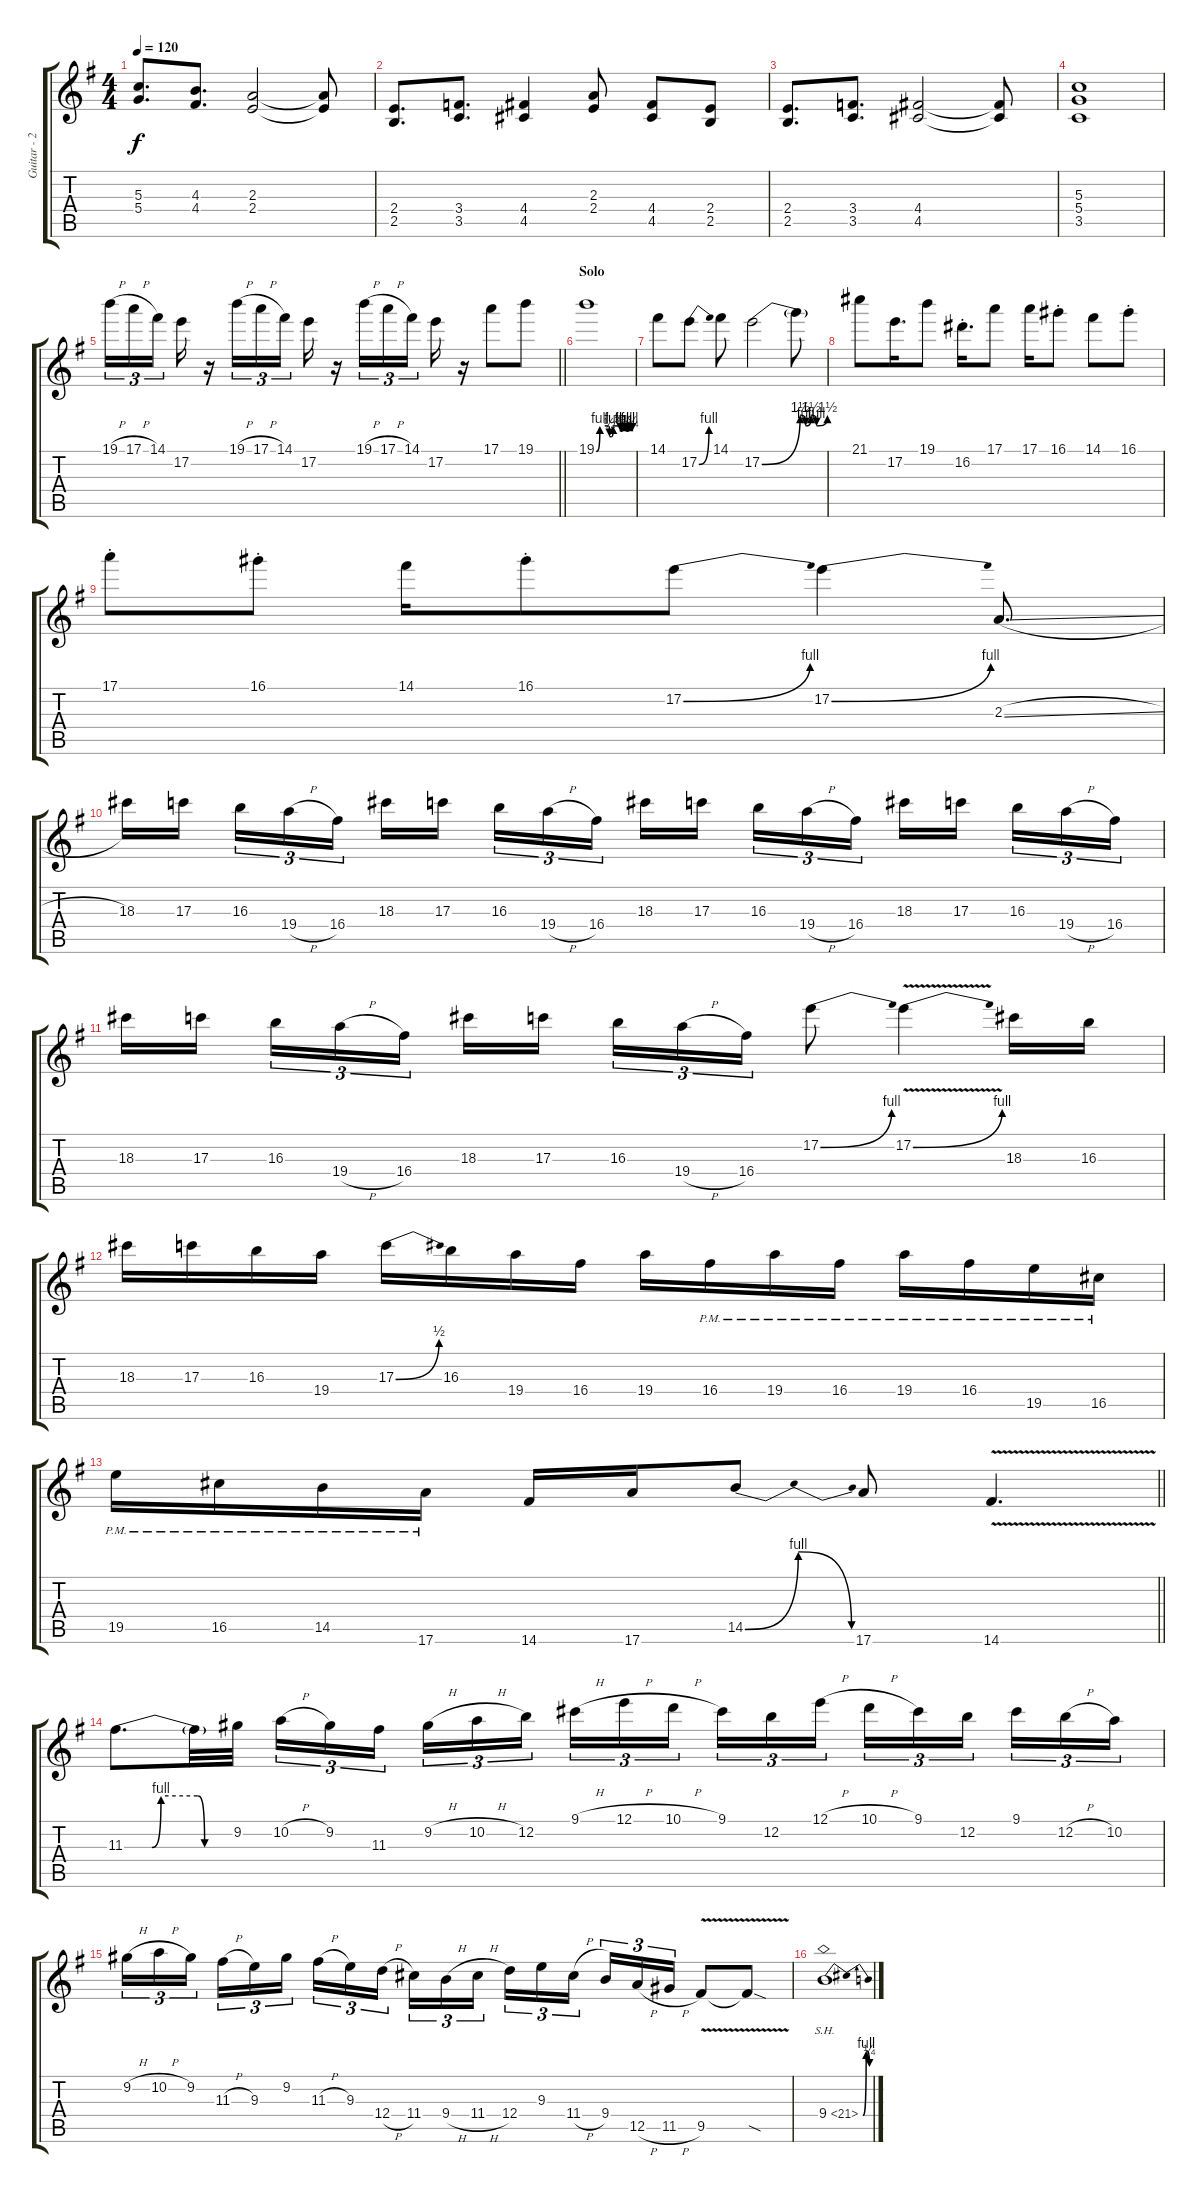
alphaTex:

\track ("Guitar - 2" "Guitar - 2") {instrument distortionguitar}
\staff {score tabs}
\tuning (E4 B3 G3 D3 A2 E2) {hide}
\ts (4 4)
\tempo 120
\clef g2
\ks g
(5.3 5.4).8{d dy f} (4.3 4.4).8{d} (2.3 2.4).2 (2.3{t} 2.4{t}).8 |
(2.4 2.5).8{d} (3.4 3.5).8{d} (4.4 4.5).4 (2.3 2.4).8 (4.4 4.5).8 (2.4 2.5).8 |
(2.4 2.5).8{d} (3.4 3.5).8{d} (4.4 4.5).2 (4.4{t} 4.5{t}).8 |
(5.3 5.4 3.5).1 |
\barLineRight lightlight
19.1{h}.16{tu (3 2)} 17.1{h}.16{tu (3 2)} 14.1.16{tu (3 2) beam splitsecondary} 17.2.16 r.16 19.1{h}.16{tu (3 2)} 17.1{h}.16{tu (3 2)} 14.1.16{tu (3 2) beam splitsecondary} 17.2.16 r.16 19.1{h}.16{tu (3 2)} 17.1{h}.16{tu (3 2)} 14.1.16{tu (3 2) beam splitsecondary} 17.2.16 r.16 17.1.8 19.1.8 |
\section ("" "Solo")
19.1{be (custom 0 0 6 4 20 4 22 2 25 2 28 4 35 4 40 3 45 4 50 3 55 4 60 3)}.1 |
14.1.8 17.2{be (bend 0 0 60 4)}.8 14.1.8 17.2{be (custom 0 0 35 6 40 4 45 6 50 4 60 6)}.2 17.2{t}.8 |
21.1.8 17.2.16{d} 19.1.8 16.2{st}.16{d} 17.1.8 17.1.16 16.1{st}.8 14.1.8 16.1{st}.8 |
17.1{st}.8 16.1{st}.8 14.1.16 16.1{st}.8 17.2{be (bend 0 0 60 4)}.8 17.2{be (bend 0 0 60 4)}.4 2.3{sl}.8{d} |
18.3.16 17.3.16{beam splitsecondary} 16.3.16{tu (3 2)} 19.4{h}.16{tu (3 2)} 16.4.16{tu (3 2)} 18.3.16 17.3.16{beam splitsecondary} 16.3.16{tu (3 2)} 19.4{h}.16{tu (3 2)} 16.4.16{tu (3 2)} 18.3.16 17.3.16{beam splitsecondary} 16.3.16{tu (3 2)} 19.4{h}.16{tu (3 2)} 16.4.16{tu (3 2)} 18.3.16 17.3.16{beam splitsecondary} 16.3.16{tu (3 2)} 19.4{h}.16{tu (3 2)} 16.4.16{tu (3 2)} |
18.3.16 17.3.16{beam splitsecondary} 16.3.16{tu (3 2)} 19.4{h}.16{tu (3 2)} 16.4.16{tu (3 2)} 18.3.16 17.3.16{beam splitsecondary} 16.3.16{tu (3 2)} 19.4{h}.16{tu (3 2)} 16.4.16{tu (3 2)} 17.2{be (bend 0 0 60 4)}.8 17.2{be (bend 0 0 60 4) v}.4 18.3.16 16.3.16 |
18.3.16 17.3.16 16.3.16 19.4.16 17.3{be (bend 0 0 60 2)}.16 16.3.16 19.4.16 16.4.16 19.4.16 16.4{pm}.16 19.4{pm}.16 16.4{pm}.16 19.4{pm}.16 16.4{pm}.16 19.5{pm}.16 16.5{pm}.16 |
\barLineRight lightlight
19.5{pm}.16 16.5{pm}.16 14.5{pm}.16 17.6{pm}.16 14.6.16 17.6.16 14.5{be (bendrelease 0 0 20 4 40 4 60 0)}.8 17.6.8 14.6{v}.4{d} |
11.3{be (custom 0 0 11 0 15 0 20 4 40 4 44 0 48 0 60 0)}.8{d} 11.3{t}.32 9.2.32 10.2{h}.16{tu (3 2)} 9.2.16{tu (3 2)} 11.3.16{tu (3 2) beam splitsecondary} 9.2{h}.16{tu (3 2)} 10.2{h}.16{tu (3 2)} 12.2.16{tu (3 2)} 9.1{h}.16{tu (3 2)} 12.1{h}.16{tu (3 2)} 10.1{h}.16{tu (3 2) beam splitsecondary} 9.1.16{tu (3 2)} 12.2.16{tu (3 2)} 12.1{h}.16{tu (3 2)} 10.1{h}.16{tu (3 2)} 9.1.16{tu (3 2)} 12.2.16{tu (3 2) beam splitsecondary} 9.1.16{tu (3 2)} 12.2{h}.16{tu (3 2)} 10.2.16{tu (3 2)} |
9.2{h}.16{tu (3 2)} 10.2{h}.16{tu (3 2)} 9.2.16{tu (3 2) beam splitsecondary} 11.3{h}.16{tu (3 2)} 9.3.16{tu (3 2)} 9.2.16{tu (3 2)} 11.3{h}.16{tu (3 2)} 9.3.16{tu (3 2)} 12.4{h}.16{tu (3 2) beam splitsecondary} 11.4.16{tu (3 2)} 9.4{h}.16{tu (3 2)} 11.4{h}.16{tu (3 2)} 12.4.16{tu (3 2)} 9.3.16{tu (3 2)} 11.4{h}.16{tu (3 2) beam splitsecondary} 9.4.16{tu (3 2)} 12.5{h}.16{tu (3 2)} 11.5{h}.16{tu (3 2)} 9.5{v}.8 9.5{sod t}.8 |
9.4{be (bendrelease 0 0 5 4 5 4 60 1) sh 12}.1
